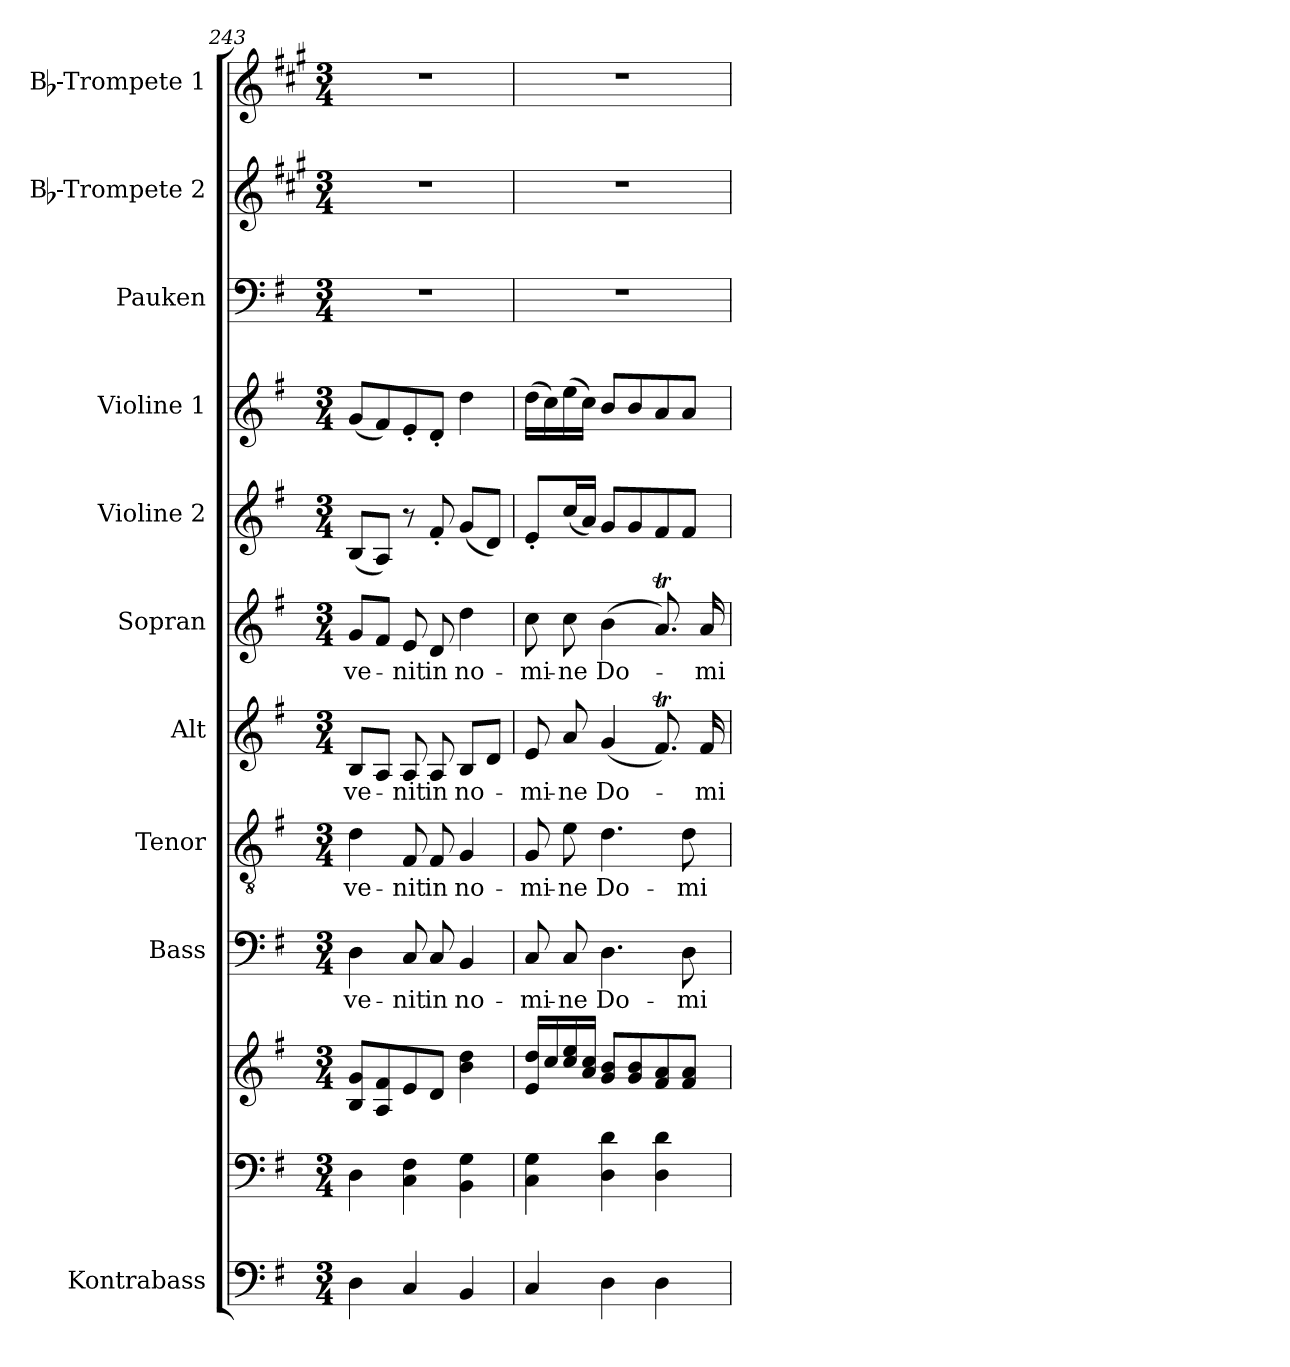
**kern	**kern	**kern	**kern	**text	**kern	**text	**kern	**text	**kern	**text	**kern	**kern	**kern	**kern	**kern
*part11	*part10	*part10	*part9	*part9	*part8	*part8	*part7	*part7	*part6	*part6	*part5	*part4	*part3	*part2	*part1
*staff12	*staff11	*staff10	*staff9	*staff9	*staff8	*staff8	*staff7	*staff7	*staff6	*staff6	*staff5	*staff4	*staff3	*staff2	*staff1
*I"Kontrabass	*	*	*I"Bass	*	*I"Tenor	*	*I"Alt	*	*I"Sopran	*	*I"Violine 2	*I"Violine 1	*I"Pauken	*I"Bb-Trompete 2	*I"Bb-Trompete 1
*I'Kb.	*	*	*I'B.	*	*I'T.	*	*I'A.	*	*I'S.	*	*I'Vl. 2	*I'Vl. 1	*I'Pk.	*I'Bb Trp. 2	*I'Bb Trp. 1
*clefF4	*clefF4	*clefG2	*clefF4	*	*clefGv2	*	*clefG2	*	*clefG2	*	*clefG2	*clefG2	*clefF4	*clefG2	*clefG2
*ITrd7c12	*	*	*	*	*	*	*	*	*	*	*	*	*	*ITrd1c2	*ITrd1c2
*k[f#]	*k[f#]	*k[f#]	*k[f#]	*	*k[f#]	*	*k[f#]	*	*k[f#]	*	*k[f#]	*k[f#]	*k[f#]	*k[f#]	*k[f#]
*G:	*G:	*G:	*G:	*	*G:	*	*G:	*	*G:	*	*G:	*G:	*G:	*G:	*G:
*M3/4	*M3/4	*M3/4	*M3/4	*	*M3/4	*	*M3/4	*	*M3/4	*	*M3/4	*M3/4	*M3/4	*M3/4	*M3/4
=243	=243	=243	=243	=243	=243	=243	=243	=243	=243	=243	=243	=243	=243	=243	=243
!	!	!	!	!LO:LY:b	!	!LO:LY:b	!	!LO:LY:b	!	!LO:LY:b	!	!	!	!	!
4DD\	4D!\	8B!/ 8g!/L	4D\	ve-	4d\	ve-	8B/L	ve-	8g/L	ve-	(<8B/L	(<8g/L	2.r	2.r	2.r
.	.	8A!/ 8f#!/	.	.	.	.	8A/J	.	8f#/J	.	8A/J)	8f#/)	.	.	.
!	!	!	!	!LO:LY:b	!	!LO:LY:b	!	!LO:LY:b	!	!LO:LY:b	!	!	!	!	!
4CC/	4C!\ 4F#!\	8e!/	8C/	-nit	8F#/	-nit	8A/	-nit	8e/	-nit	8r	8e'</	.	.	.
!	!	!	!	!LO:LY:b	!	!LO:LY:b	!	!LO:LY:b	!	!LO:LY:b	!	!	!	!	!
.	.	8d!/J	8C/	in	8F#/	in	8A/	in	8d/	in	8f#'</	8d'</J	.	.	.
!	!	!	!	!LO:LY:b	!	!LO:LY:b	!	!LO:LY:b	!	!LO:LY:b	!	!	!	!	!
4BBB/	4BB!\ 4G!\	4b!\ 4dd!\	4BB/	no-	4G/	no-	8B/L	no-	4dd\	no-	(<8g/L	4dd\	.	.	.
.	.	.	.	.	.	.	8d/J	.	.	.	8d/J)	.	.	.	.
!!LO:PB:g=z
=244	=244	=244	=244	=244	=244	=244	=244	=244	=244	=244	=244	=244	=244	=244	=244
!	!	!	!	!LO:LY:b	!	!LO:LY:b	!	!LO:LY:b	!	!LO:LY:b	!	!	!	!	!
4CC/	4C!\ 4G!\	16e!/ 16dd!/LL	8C/	-mi-	8G/	-mi-	8e/	-mi-	8cc\	-mi-	8e'</L	(>16dd\LL	2.r	2.r	2.r
.	.	16cc!/	.	.	.	.	.	.	.	.	.	16cc\)	.	.	.
!	!	!	!	!LO:LY:b	!	!LO:LY:b	!	!LO:LY:b	!	!LO:LY:b	!	!	!	!	!
.	.	16cc!/ 16ee!/	8C/	-ne	8e\	-ne	8a/	-ne	8cc\	-ne	(<16cc/L	(>16ee\	.	.	.
.	.	16a!/ 16cc!/JJ	.	.	.	.	.	.	.	.	16a/JJ)	16cc\JJ)	.	.	.
!	!	!	!	!LO:LY:b	!	!LO:LY:b	!	!LO:LY:b	!	!LO:LY:b	!	!	!	!	!
4DD\	4D!\ 4d!\	8g!/ 8b!/L	4.D\	Do-	4.d\	Do-	(<4g/	Do-	(>4b\	Do-	8g/L	8b/L	.	.	.
.	.	8g!/ 8b!/	.	.	.	.	.	.	.	.	8g/	8b/	.	.	.
4DD\	4D!\ 4d!\	8f#!/ 8a!/	.	.	.	.	8.f#t/)	.	8.aT/)	.	8f#/	8a/	.	.	.
!	!	!	!	!LO:LY:b	!	!LO:LY:b	!	!	!	!	!	!	!	!	!
.	.	8f#!/ 8a!/J	8D\	-mi-	8d\	-mi-	.	.	.	.	8f#/J	8a/J	.	.	.
!	!	!	!	!	!	!	!	!LO:LY:b	!	!LO:LY:b	!	!	!	!	!
.	.	.	.	.	.	.	16f#/	-mi-	16a/	-mi-	.	.	.	.	.
=	=	=	=	=	=	=	=	=	=	=	=	=	=	=	=
*-	*-	*-	*-	*-	*-	*-	*-	*-	*-	*-	*-	*-	*-	*-	*-
